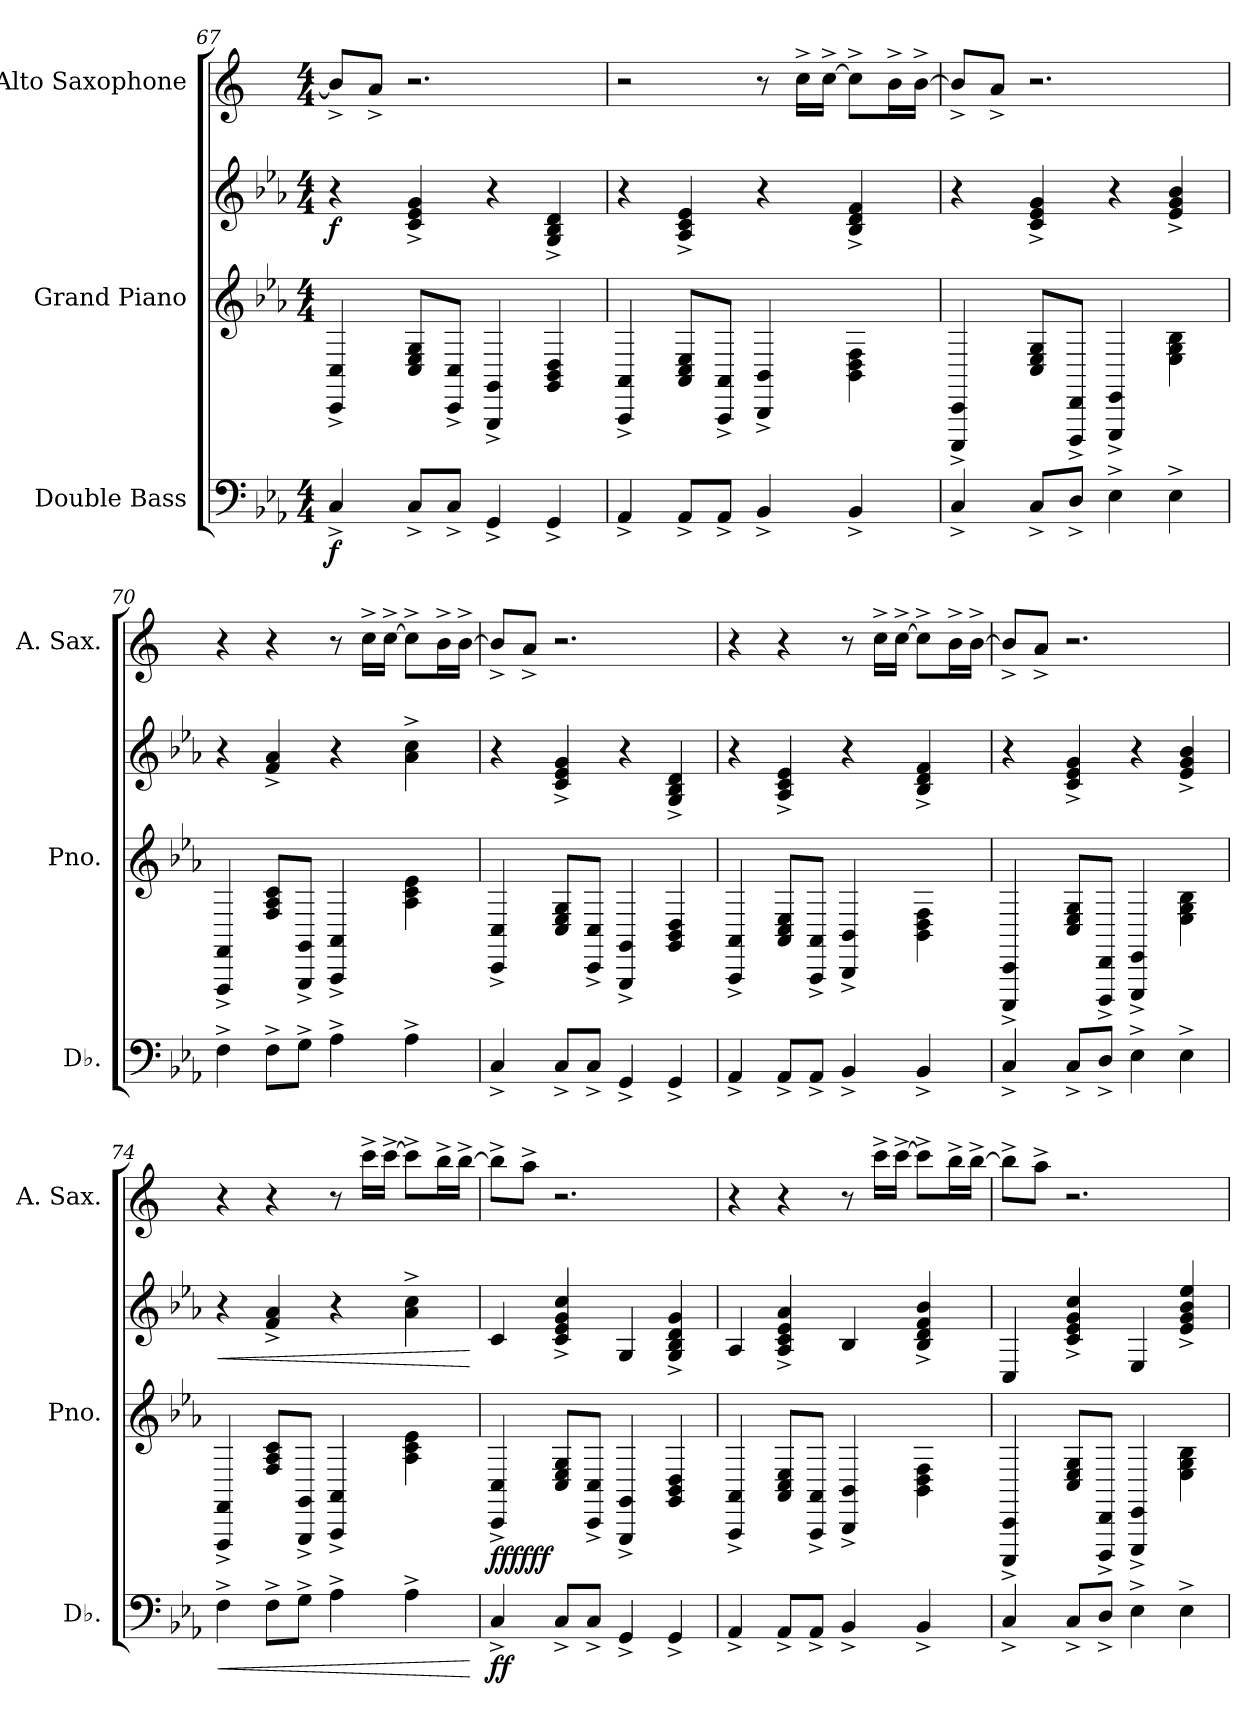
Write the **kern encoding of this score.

**kern	**dynam	**kern	**kern	**dynam	**kern
*part3	*part3	*part2	*part2	*part2	*part1
*staff4	*staff4	*staff3	*staff2	*staff2/3	*staff1
*I"Double Bass	*	*I"Grand Piano	*	*	*I"Alto Saxophone
*I'Db.	*	*I'Pno.	*	*	*I'A. Sax.
*clefF4	*	*clefG2	*clefG2	*	*clefG2
*ITrd7c12	*	*	*	*	*ITrd5c9
*k[b-e-a-]	*	*k[b-e-a-]	*k[b-e-a-]	*	*k[b-e-a-]
*M4/4	*	*M4/4	*M4/4	*	*M4/4
=67	=67	=67	=67	=67	=67
!	!LO:DY:b	!	!	!LO:DY:b	!
4CC^/	f	4CC/^ 4C/^	4r	f	8d^/L]
.	.	.	.	.	8c^/J
8CC^/L	.	8C/ 8E-/ 8G/L	4c/^ 4e-/^ 4g/^	.	2.r
8CC^/J	.	8CC/^ 8C/^J	.	.	.
4GGG^/	.	4GGG/^ 4GG/^	4r	.	.
4GGG^/	.	4GG/ 4BB-/ 4D/	4G/^ 4B-/^ 4d/^	.	.
=68	=68	=68	=68	=68	=68
4AAA-^/	.	4AAA-/^ 4AA-/^	4r	.	2r
8AAA-^/L	.	8AA-/ 8C/ 8E-/L	4A-/^ 4c/^ 4e-/^	.	.
8AAA-^/J	.	8AAA-/^ 8AA-/^J	.	.	.
4BBB-^/	.	4BBB-/^ 4BB-/^	4r	.	8r
.	.	.	.	.	16e-^\LL
.	.	.	.	.	[16e-^\JJ
4BBB-^/	.	4BB-\ 4D\ 4F\	4B-/^ 4d/^ 4f/^	.	8e-^\L]
.	.	.	.	.	16d^\L
.	.	.	.	.	[16d^\JJ
!!LO:LB:g=z
=69	=69	=69	=69	=69	=69
4CC^/	.	4CCC/^ 4CC/^	4r	.	8d^/L]
.	.	.	.	.	8c^/J
8CC^/L	.	8C/ 8E-/ 8G/L	4c/^ 4e-/^ 4g/^	.	2.r
8DD^/J	.	8DDD/^ 8DD/^J	.	.	.
4EE-^\	.	4EEE-/^ 4EE-/^	4r	.	.
4EE-^\	.	4E-\ 4G\ 4B-\	4e-/^ 4g/^ 4b-/^	.	.
=70	=70	=70	=70	=70	=70
4FF^\	.	4FFF/^ 4FF/^	4r	.	4r
8FF^\L	.	8F/ 8A-/ 8c/L	4f/^ 4a-/^	.	4r
8GG^\J	.	8GGG/^ 8GG/^J	.	.	.
4AA-^\	.	4AAA-/^ 4AA-/^	4r	.	8r
.	.	.	.	.	16e-^\LL
.	.	.	.	.	[16e-^\JJ
4AA-^\	.	4A-\ 4c\ 4e-\	4a-\^ 4cc\^	.	8e-^\L]
.	.	.	.	.	16d^\L
.	.	.	.	.	[16d^\JJ
=71	=71	=71	=71	=71	=71
4CC^/	.	4CC/^ 4C/^	4r	.	8d^/L]
.	.	.	.	.	8c^/J
8CC^/L	.	8C/ 8E-/ 8G/L	4c/^ 4e-/^ 4g/^	.	2.r
8CC^/J	.	8CC/^ 8C/^J	.	.	.
4GGG^/	.	4GGG/^ 4GG/^	4r	.	.
4GGG^/	.	4GG/ 4BB-/ 4D/	4G/^ 4B-/^ 4d/^	.	.
=72	=72	=72	=72	=72	=72
4AAA-^/	.	4AAA-/^ 4AA-/^	4r	.	4r
8AAA-^/L	.	8AA-/ 8C/ 8E-/L	4A-/^ 4c/^ 4e-/^	.	4r
8AAA-^/J	.	8AAA-/^ 8AA-/^J	.	.	.
4BBB-^/	.	4BBB-/^ 4BB-/^	4r	.	8r
.	.	.	.	.	16e-^\LL
.	.	.	.	.	[16e-^\JJ
4BBB-^/	.	4BB-\ 4D\ 4F\	4B-/^ 4d/^ 4f/^	.	8e-^\L]
.	.	.	.	.	16d^\L
.	.	.	.	.	[16d^\JJ
!!LO:PB:g=z
=73	=73	=73	=73	=73	=73
4CC^/	.	4CCC/^ 4CC/^	4r	.	8d^/L]
.	.	.	.	.	8c^/J
8CC^/L	.	8C/ 8E-/ 8G/L	4c/^ 4e-/^ 4g/^	.	2.r
8DD^/J	.	8DDD/^ 8DD/^J	.	.	.
4EE-^\	.	4EEE-/^ 4EE-/^	4r	.	.
4EE-^\	.	4E-\ 4G\ 4B-\	4e-/^ 4g/^ 4b-/^	.	.
=74	=74	=74	=74	=74	=74
!	!LO:HP:b	!	!	!LO:HP:b	!
4FF^\	<	4FFF/^ 4FF/^	4r	<	4r
8FF^\L	.	8F/ 8A-/ 8c/L	4f/^ 4a-/^	.	4r
8GG^\J	.	8GGG/^ 8GG/^J	.	.	.
4AA-^\	.	4AAA-/^ 4AA-/^	4r	.	8r
.	.	.	.	.	16ee-^\LL
.	.	.	.	.	[16ee-^\JJ
4AA-^\	.	4A-\ 4c\ 4e-\	4a-\^ 4cc\^	.	8ee-^\L]
.	.	.	.	.	16dd^\L
.	.	.	.	.	[16dd^\JJ
.	[	.	.	[	.
=75	=75	=75	=75	=75	=75
!	!LO:DY:b	!	!	!LO:DY:b=2	!
!	!	!	!	!LO:DY:n=1:b=2	!
!	!	!	!	!LO:DY:n=2:b	!
4CC^/	ff	4CC/^ 4C/^	4c/	ff ff ff	8dd^\L]
.	.	.	.	.	8cc^\J
8CC^/L	.	8C/ 8E-/ 8G/L	4c/^ 4e-/^ 4g/^ 4cc/^	.	2.r
8CC^/J	.	8CC/^ 8C/^J	.	.	.
4GGG^/	.	4GGG/^ 4GG/^	4G/	.	.
4GGG^/	.	4GG/ 4BB-/ 4D/	4G/^ 4B-/^ 4d/^ 4g/^	.	.
=76	=76	=76	=76	=76	=76
4AAA-^/	.	4AAA-/^ 4AA-/^	4A-/	.	4r
8AAA-^/L	.	8AA-/ 8C/ 8E-/L	4A-/^ 4c/^ 4e-/^ 4a-/^	.	4r
8AAA-^/J	.	8AAA-/^ 8AA-/^J	.	.	.
4BBB-^/	.	4BBB-/^ 4BB-/^	4B-/	.	8r
.	.	.	.	.	16ee-^\LL
.	.	.	.	.	[16ee-^\JJ
4BBB-^/	.	4BB-\ 4D\ 4F\	4B-/^ 4d/^ 4f/^ 4b-/^	.	8ee-^\L]
.	.	.	.	.	16dd^\L
.	.	.	.	.	[16dd^\JJ
!!LO:LB:g=z
=77	=77	=77	=77	=77	=77
4CC^/	.	4CCC/^ 4CC/^	4C/	.	8dd^\L]
.	.	.	.	.	8cc^\J
8CC^/L	.	8C/ 8E-/ 8G/L	4c/^ 4e-/^ 4g/^ 4cc/^	.	2.r
8DD^/J	.	8DDD/^ 8DD/^J	.	.	.
4EE-^\	.	4EEE-/^ 4EE-/^	4E-/	.	.
4EE-^\	.	4E-\ 4G\ 4B-\	4e-/^ 4g/^ 4b-/^ 4ee-/^	.	.
=	=	=	=	=	=
*-	*-	*-	*-	*-	*-
